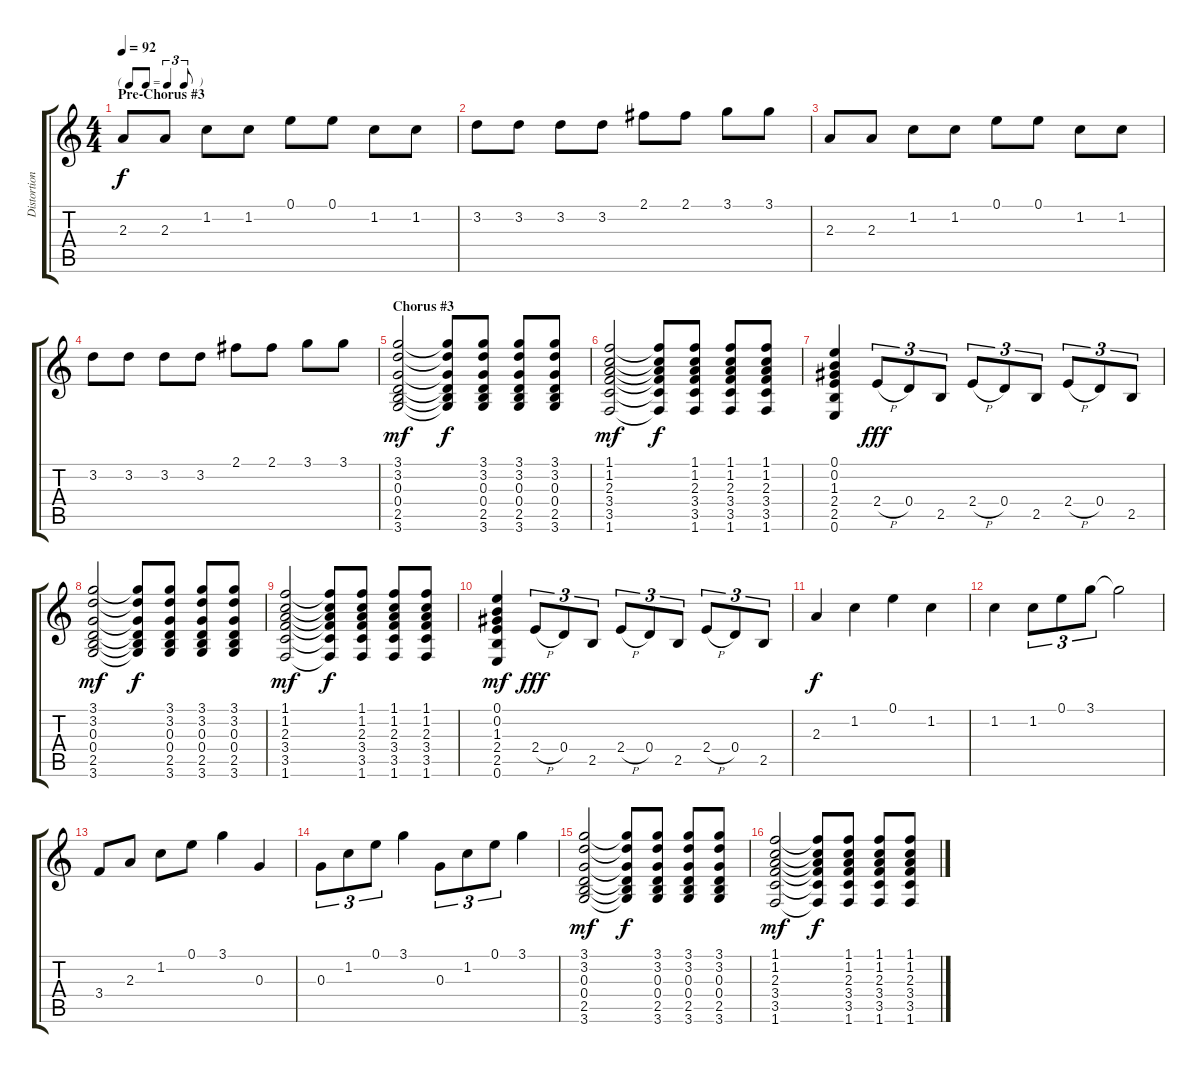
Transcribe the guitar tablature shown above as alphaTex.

\track ("Distortion Guitar #2" "Distortion") {instrument distortionguitar}
\staff {score tabs}
\tuning (E4 B3 G3 D3 A2 E2) {hide}
\ts (4 4)
\tf triplet8th
\section ("" "Pre-Chorus #3")
\tempo 92
\clef g2
\ks c
2.3.8{dy f} 2.3.8 1.2.8 1.2.8 0.1.8 0.1.8 1.2.8 1.2.8 |
3.2.8 3.2.8 3.2.8 3.2.8 2.1.8 2.1.8 3.1.8 3.1.8 |
2.3.8 2.3.8 1.2.8 1.2.8 0.1.8 0.1.8 1.2.8 1.2.8 |
3.2.8 3.2.8 3.2.8 3.2.8 2.1.8 2.1.8 3.1.8 3.1.8 |
\section ("" "Chorus #3")
(3.1 3.2 0.3 0.4 2.5 3.6).2{dy mf} (3.1{t} 3.2{t} 0.3{t} 0.4{t} 2.5{t} 3.6{t}).8{dy f} (3.1 3.2 0.3 0.4 2.5 3.6).8 (3.1 3.2 0.3 0.4 2.5 3.6).8 (3.1 3.2 0.3 0.4 2.5 3.6).8 |
(1.1 1.2 2.3 3.4 3.5 1.6).2{dy mf} (1.1{t} 1.2{t} 2.3{t} 3.4{t} 3.5{t} 1.6{t}).8{dy f} (1.1 1.2 2.3 3.4 3.5 1.6).8 (1.1 1.2 2.3 3.4 3.5 1.6).8 (1.1 1.2 2.3 3.4 3.5 1.6).8 |
(0.1 0.2 1.3 2.4 2.5 0.6).4 2.4{h}.8{tu (3 2) dy fff} 0.4.8{tu (3 2)} 2.5.8{tu (3 2)} 2.4{h}.8{tu (3 2)} 0.4.8{tu (3 2)} 2.5.8{tu (3 2)} 2.4{h}.8{tu (3 2)} 0.4.8{tu (3 2)} 2.5.8{tu (3 2)} |
(3.1 3.2 0.3 0.4 2.5 3.6).2{dy mf} (3.1{t} 3.2{t} 0.3{t} 0.4{t} 2.5{t} 3.6{t}).8{dy f} (3.1 3.2 0.3 0.4 2.5 3.6).8 (3.1 3.2 0.3 0.4 2.5 3.6).8 (3.1 3.2 0.3 0.4 2.5 3.6).8 |
(1.1 1.2 2.3 3.4 3.5 1.6).2{dy mf} (1.1{t} 1.2{t} 2.3{t} 3.4{t} 3.5{t} 1.6{t}).8{dy f} (1.1 1.2 2.3 3.4 3.5 1.6).8 (1.1 1.2 2.3 3.4 3.5 1.6).8 (1.1 1.2 2.3 3.4 3.5 1.6).8 |
(0.1 0.2 1.3 2.4 2.5 0.6).4{dy mf} 2.4{h}.8{tu (3 2) dy fff} 0.4.8{tu (3 2)} 2.5.8{tu (3 2)} 2.4{h}.8{tu (3 2)} 0.4.8{tu (3 2)} 2.5.8{tu (3 2)} 2.4{h}.8{tu (3 2)} 0.4.8{tu (3 2)} 2.5.8{tu (3 2)} |
2.3.4{dy f} 1.2.4 0.1.4 1.2.4 |
1.2.4 1.2.8{tu (3 2)} 0.1.8{tu (3 2)} 3.1.8{tu (3 2)} 3.1{t}.2 |
3.4.8 2.3.8 1.2.8 0.1.8 3.1.4 0.3.4 |
0.3.8{tu (3 2)} 1.2.8{tu (3 2)} 0.1.8{tu (3 2)} 3.1.4 0.3.8{tu (3 2)} 1.2.8{tu (3 2)} 0.1.8{tu (3 2)} 3.1.4 |
(3.1 3.2 0.3 0.4 2.5 3.6).2{dy mf} (3.1{t} 3.2{t} 0.3{t} 0.4{t} 2.5{t} 3.6{t}).8{dy f} (3.1 3.2 0.3 0.4 2.5 3.6).8 (3.1 3.2 0.3 0.4 2.5 3.6).8 (3.1 3.2 0.3 0.4 2.5 3.6).8 |
(1.1 1.2 2.3 3.4 3.5 1.6).2{dy mf} (1.1{t} 1.2{t} 2.3{t} 3.4{t} 3.5{t} 1.6{t}).8{dy f} (1.1 1.2 2.3 3.4 3.5 1.6).8 (1.1 1.2 2.3 3.4 3.5 1.6).8 (1.1 1.2 2.3 3.4 3.5 1.6).8
